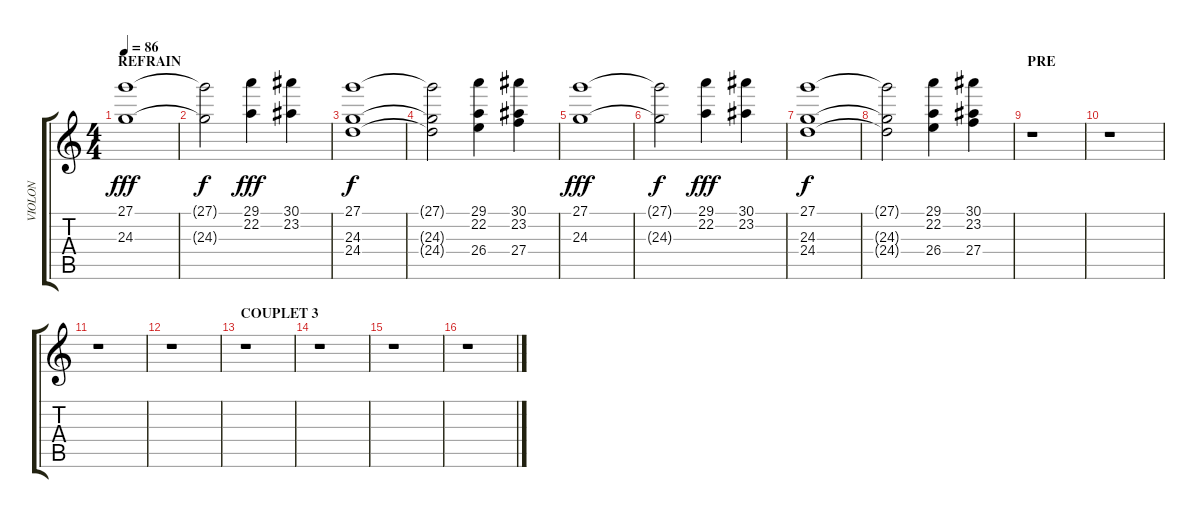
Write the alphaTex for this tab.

\track ("VIOLON" "VIOLON") {instrument stringensemble1}
\staff {score tabs}
\tuning (E4 B3 G3 D3 A2 E2) {hide}
\ts (4 4)
\section ("" "REFRAIN")
\tempo 86
\clef g2
\ks c
(27.1 24.3).1{dy fff} |
(27.1{t} 24.3{t}).2{dy f} (29.1 22.2).4{dy fff} (30.1 23.2).4 |
(27.1 24.3 24.4).1{dy f} |
(27.1{t} 24.3{t} 24.4{t}).2 (29.1 22.2 26.4).4 (30.1 23.2 27.4).4 |
(27.1 24.3).1{dy fff} |
(27.1{t} 24.3{t}).2{dy f} (29.1 22.2).4{dy fff} (30.1 23.2).4 |
(27.1 24.3 24.4).1{dy f} |
(27.1{t} 24.3{t} 24.4{t}).2 (29.1 22.2 26.4).4 (30.1 23.2 27.4).4 |
\section ("" "PRE")
r.1 |
r.1 |
r.1 |
r.1 |
\section ("" "COUPLET 3")
r.1 |
r.1 |
r.1 |
r.1
